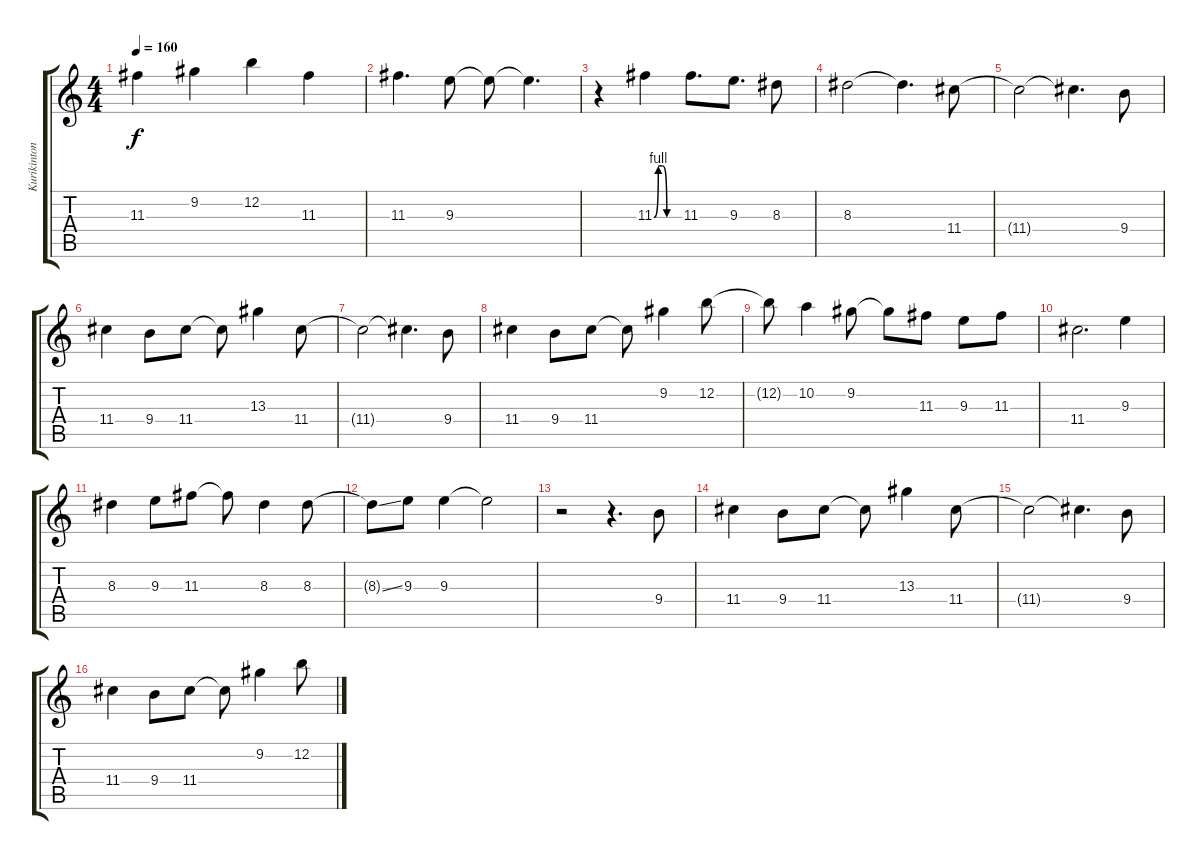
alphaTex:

\track ("Kurikinton Fox (Lead Guitar)" "Kurikinton") {instrument distortionguitar}
\staff {score tabs}
\tuning (E4 B3 G3 D3 A2 E2) {hide}
\ts (4 4)
\tempo 160
\clef g2
\ks c
11.3.4{dy f} 9.2.4 12.2.4 11.3.4 |
11.3.4{d} 9.3.8 9.3{t}.8 9.3{t}.4{d} |
r.4 11.3{be (custom 0 0 10 4 20 4 30 0 60 0)}.4 11.3.8{d} 9.3.8{d} 8.3.8 |
8.3.2 8.3{t}.4{d} 11.4.8 |
11.4{t}.2 11.4{t}.4{d} 9.4.8 |
11.4.4 9.4.8 11.4.8 11.4{t}.8 13.3.4 11.4.8 |
11.4{t}.2 11.4{t}.4{d} 9.4.8 |
11.4.4 9.4.8 11.4.8 11.4{t}.8 9.2.4 12.2.8 |
12.2{t}.8 10.2.4 9.2.8 9.2{t}.8 11.3.8 9.3.8 11.3.8 |
11.4.2{d} 9.3.4 |
8.3.4 9.3.8 11.3.8 11.3{t}.8 8.3.4 8.3.8 |
8.3{ss t}.8 9.3.8 9.3.4 9.3{t}.2 |
r.2 r.4{d} 9.4.8 |
11.4.4 9.4.8 11.4.8 11.4{t}.8 13.3.4 11.4.8 |
11.4{t}.2 11.4{t}.4{d} 9.4.8 |
11.4.4 9.4.8 11.4.8 11.4{t}.8 9.2.4 12.2.8
